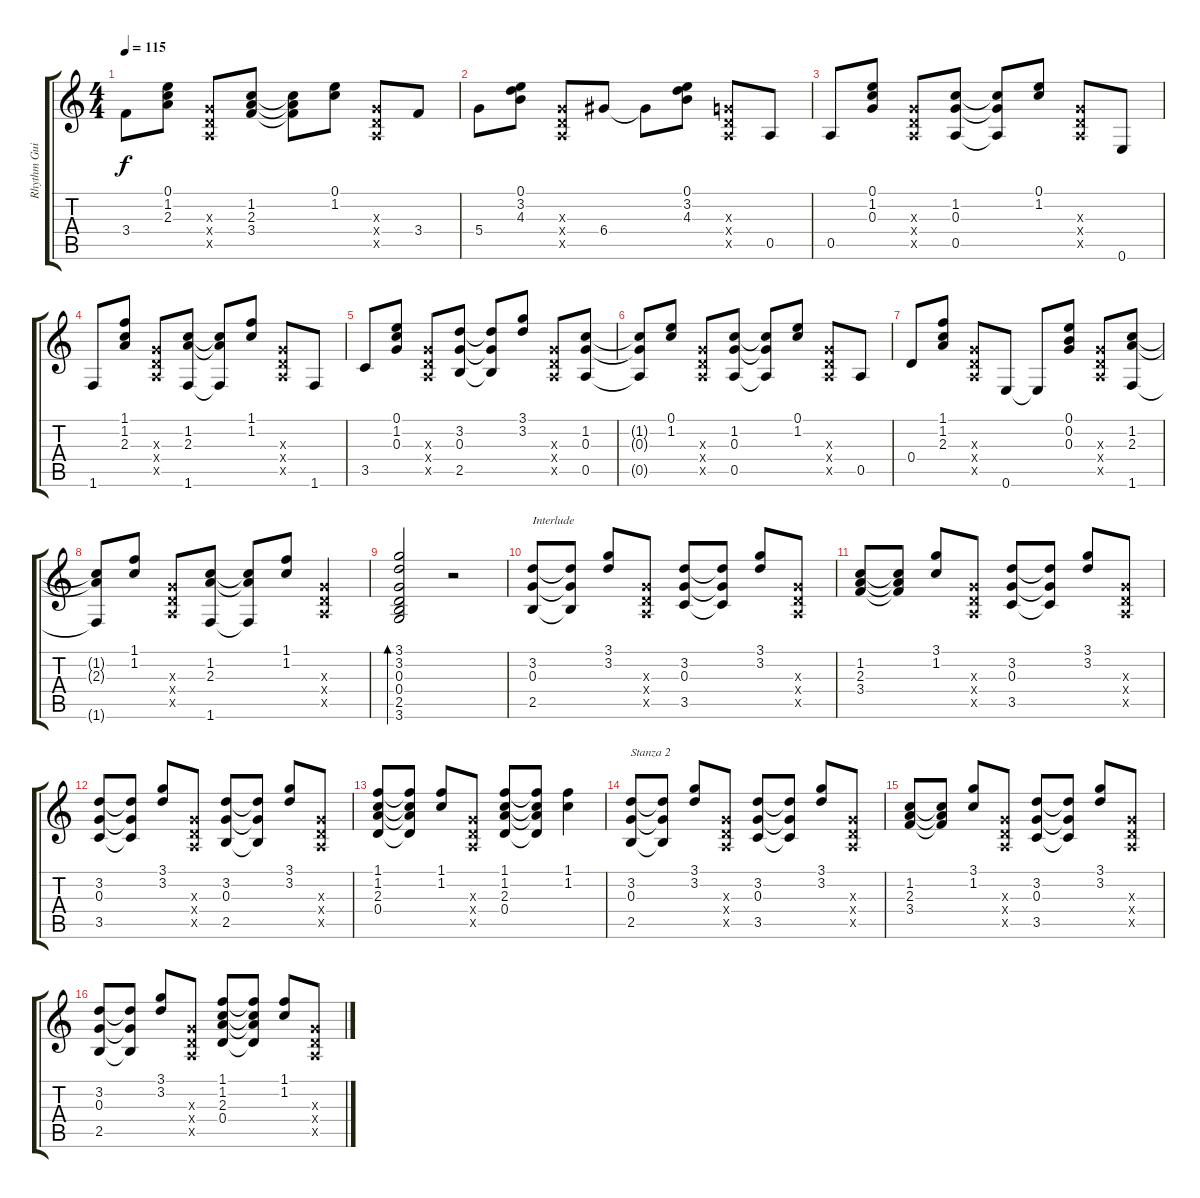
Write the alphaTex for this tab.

\track ("Rhythm Guitar" "Rhythm Gui") {instrument acousticguitarnylon}
\staff {score tabs}
\tuning (E4 B3 G3 D3 A2 E2) {hide}
\ts (4 4)
\tempo 115
\clef g2
\ks c
3.4.8{dy f} (0.1 1.2 2.3).8 (0.3{x} 0.4{x} 0.5{x}).8 (1.2 2.3 3.4).8 (1.2{t} 2.3{t} 3.4{t}).8 (0.1 1.2).8 (0.3{x} 0.4{x} 0.5{x}).8 3.4.8 |
5.4.8 (0.1 3.2 4.3).8 (0.3{x} 0.4{x} 0.5{x}).8 6.4.8 6.4{t}.8 (0.1 3.2 4.3).8 (0.3{x} 0.4{x} 0.5{x}).8 0.5.8 |
0.5.8 (0.1 1.2 0.3).8 (0.3{x} 0.4{x} 0.5{x}).8 (1.2 0.3 0.5).8 (1.2{t} 0.3{t} 0.5{t}).8 (0.1 1.2).8 (0.3{x} 0.4{x} 0.5{x}).8 0.6.8 |
1.6.8 (1.1 1.2 2.3).8 (0.3{x} 0.4{x} 0.5{x}).8 (1.2 2.3 1.6).8 (1.2{t} 2.3{t} 1.6{t}).8 (1.1 1.2).8 (0.3{x} 0.4{x} 0.5{x}).8 1.6.8 |
3.5.8 (0.1 1.2 0.3).8 (0.3{x} 0.4{x} 0.5{x}).8 (3.2 0.3 2.5).8 (3.2{t} 0.3{t} 2.5{t}).8 (3.1 3.2).8 (0.3{x} 0.4{x} 0.5{x}).8 (1.2 0.3 0.5).8 |
(1.2{t} 0.3{t} 0.5{t}).8 (0.1 1.2).8 (0.3{x} 0.4{x} 0.5{x}).8 (1.2 0.3 0.5).8 (1.2{t} 0.3{t} 0.5{t}).8 (0.1 1.2).8 (0.3{x} 0.4{x} 0.5{x}).8 0.5.8 |
0.4.8 (1.1 1.2 2.3).8 (0.3{x} 0.4{x} 0.5{x}).8 0.6.8 0.6{t}.8 (0.1 0.2 0.3).8 (0.3{x} 0.4{x} 0.5{x}).8 (1.2 2.3 1.6).8 |
(1.2{t} 2.3{t} 1.6{t}).8 (1.1 1.2).8 (0.3{x} 0.4{x} 0.5{x}).8 (1.2 2.3 1.6).8 (1.2{t} 2.3{t} 1.6{t}).8 (1.1 1.2).8 (0.3{x} 0.4{x} 0.5{x}).4 |
(3.1 3.2 0.3 0.4 2.5 3.6).2{bd 60} r.2 |
(3.2 0.3 2.5).8{txt "Interlude"} (3.2{t} 0.3{t} 2.5{t}).8 (3.1 3.2).8 (0.3{x} 0.4{x} 0.5{x}).8 (3.2 0.3 3.5).8 (3.2{t} 0.3{t} 3.5{t}).8 (3.1 3.2).8 (0.3{x} 0.4{x} 0.5{x}).8 |
(1.2 2.3 3.4).8 (1.2{t} 2.3{t} 3.4{t}).8 (3.1 1.2).8 (0.3{x} 0.4{x} 0.5{x}).8 (3.2 0.3 3.5).8 (3.2{t} 0.3{t} 3.5{t}).8 (3.1 3.2).8 (0.3{x} 0.4{x} 0.5{x}).8 |
(3.2 0.3 3.5).8 (3.2{t} 0.3{t} 3.5{t}).8 (3.1 3.2).8 (0.3{x} 0.4{x} 0.5{x}).8 (3.2 0.3 2.5).8 (3.2{t} 0.3{t} 2.5{t}).8 (3.1 3.2).8 (0.3{x} 0.4{x} 0.5{x}).8 |
(1.1 1.2 2.3 0.4).8 (1.1{t} 1.2{t} 2.3{t} 0.4{t}).8 (1.1 1.2).8 (0.3{x} 0.4{x} 0.5{x}).8 (1.1 1.2 2.3 0.4).8 (1.1{t} 1.2{t} 2.3{t} 0.4{t}).8 (1.1 1.2).4 |
(3.2 0.3 2.5).8{txt "Stanza 2"} (3.2{t} 0.3{t} 2.5{t}).8 (3.1 3.2).8 (0.3{x} 0.4{x} 0.5{x}).8 (3.2 0.3 3.5).8 (3.2{t} 0.3{t} 3.5{t}).8 (3.1 3.2).8 (0.3{x} 0.4{x} 0.5{x}).8 |
(1.2 2.3 3.4).8 (1.2{t} 2.3{t} 3.4{t}).8 (3.1 1.2).8 (0.3{x} 0.4{x} 0.5{x}).8 (3.2 0.3 3.5).8 (3.2{t} 0.3{t} 3.5{t}).8 (3.1 3.2).8 (0.3{x} 0.4{x} 0.5{x}).8 |
(3.2 0.3 2.5).8 (3.2{t} 0.3{t} 2.5{t}).8 (3.1 3.2).8 (0.3{x} 0.4{x} 0.5{x}).8 (1.1 1.2 2.3 0.4).8 (1.1{t} 1.2{t} 2.3{t} 0.4{t}).8 (1.1 1.2).8 (0.3{x} 0.4{x} 0.5{x}).8
